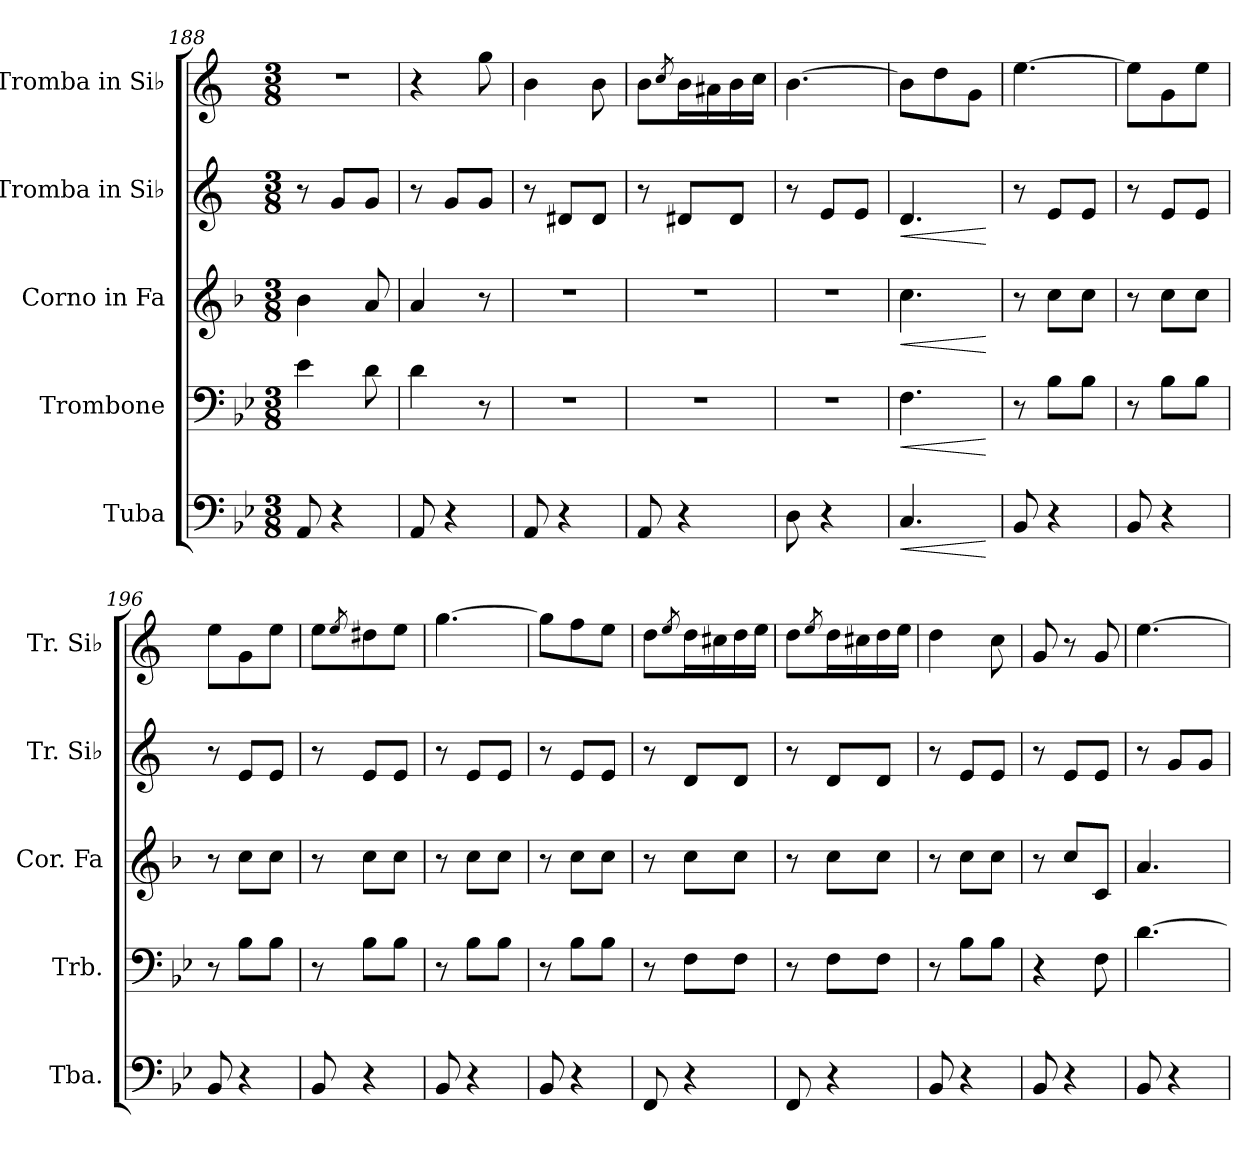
**kern	**dynam	**kern	**dynam	**kern	**dynam	**kern	**dynam	**kern
*part5	*part5	*part4	*part4	*part3	*part3	*part2	*part2	*part1
*staff5	*staff5	*staff4	*staff4	*staff3	*staff3	*staff2	*staff2	*staff1
*I"Tuba	*	*I"Trombone	*	*I"Corno in Fa	*	*I"Tromba in Si♭	*	*I"Tromba in Si♭
*I'Tba.	*	*I'Trb.	*	*I'Cor. Fa	*	*I'Tr. Si♭	*	*I'Tr. Si♭
*clefF4	*	*clefF4	*	*clefG2	*	*clefG2	*	*clefG2
*	*	*	*	*ITrd4c7	*	*ITrd1c2	*	*ITrd1c2
*k[b-e-]	*	*k[b-e-]	*	*k[b-e-]	*	*k[b-e-]	*	*k[b-e-]
*M3/8	*	*M3/8	*	*M3/8	*	*M3/8	*	*M3/8
=188	=188	=188	=188	=188	=188	=188	=188	=188
8AA/	.	4e-\	.	4e-\	.	8r	.	4.r
4r	.	.	.	.	.	8f/L	.	.
.	.	8d\	.	8d/	.	8f/J	.	.
=189	=189	=189	=189	=189	=189	=189	=189	=189
8AA/	.	4d\	.	4d/	.	8r	.	4r
4r	.	.	.	.	.	8f/L	.	.
.	.	8r	.	8r	.	8f/J	.	8ff\
!!LO:PB:g=z
=190	=190	=190	=190	=190	=190	=190	=190	=190
8AA/	.	4.r	.	4.r	.	8r	.	4a\
4r	.	.	.	.	.	8c#X/L	.	.
.	.	.	.	.	.	8c#/J	.	8a\
=191	=191	=191	=191	=191	=191	=191	=191	=191
8AA/	.	4.r	.	4.r	.	8r	.	8a\L
.	.	.	.	.	.	.	.	8qb-/
4r	.	.	.	.	.	8c#X/L	.	16a\L
.	.	.	.	.	.	.	.	16g#X\
.	.	.	.	.	.	8c#/J	.	16a\
.	.	.	.	.	.	.	.	16b-\JJ
=192	=192	=192	=192	=192	=192	=192	=192	=192
8D\	.	4.r	.	4.r	.	8r	.	[4.a\
4r	.	.	.	.	.	8d/L	.	.
.	.	.	.	.	.	8d/J	.	.
=193	=193	=193	=193	=193	=193	=193	=193	=193
!	!LO:HP:b	!	!LO:HP:b	!	!LO:HP:b	!	!LO:HP:b	!
4.C/	<	4.F\	<	4.f\	<	4.c/	<	8a\L]
.	.	.	.	.	.	.	.	8cc\
.	.	.	.	.	.	.	.	8f\J
.	[	.	[	.	[	.	[	.
=194	=194	=194	=194	=194	=194	=194	=194	=194
8BB-/	.	8r	.	8r	.	8r	.	[4.dd\
4r	.	8B-\L	.	8f\L	.	8d/L	.	.
.	.	8B-\J	.	8f\J	.	8d/J	.	.
=195	=195	=195	=195	=195	=195	=195	=195	=195
8BB-/	.	8r	.	8r	.	8r	.	8dd\L]
4r	.	8B-\L	.	8f\L	.	8d/L	.	8f\
.	.	8B-\J	.	8f\J	.	8d/J	.	8dd\J
=196	=196	=196	=196	=196	=196	=196	=196	=196
8BB-/	.	8r	.	8r	.	8r	.	8dd\L
4r	.	8B-\L	.	8f\L	.	8d/L	.	8f\
.	.	8B-\J	.	8f\J	.	8d/J	.	8dd\J
=197	=197	=197	=197	=197	=197	=197	=197	=197
8BB-/	.	8r	.	8r	.	8r	.	8dd\L
.	.	.	.	.	.	.	.	8qdd/
4r	.	8B-\L	.	8f\L	.	8d/L	.	8cc#X\
.	.	8B-\J	.	8f\J	.	8d/J	.	8dd\J
=198	=198	=198	=198	=198	=198	=198	=198	=198
8BB-/	.	8r	.	8r	.	8r	.	[4.ff\
4r	.	8B-\L	.	8f\L	.	8d/L	.	.
.	.	8B-\J	.	8f\J	.	8d/J	.	.
=199	=199	=199	=199	=199	=199	=199	=199	=199
8BB-/	.	8r	.	8r	.	8r	.	8ff\L]
4r	.	8B-\L	.	8f\L	.	8d/L	.	8ee-\
.	.	8B-\J	.	8f\J	.	8d/J	.	8dd\J
!!LO:LB:g=z
=200	=200	=200	=200	=200	=200	=200	=200	=200
8FF/	.	8r	.	8r	.	8r	.	8cc\L
.	.	.	.	.	.	.	.	8qdd/
4r	.	8F\L	.	8f\L	.	8c/L	.	16cc\L
.	.	.	.	.	.	.	.	16bn\
.	.	8F\J	.	8f\J	.	8c/J	.	16cc\
.	.	.	.	.	.	.	.	16dd\JJ
=201	=201	=201	=201	=201	=201	=201	=201	=201
8FF/	.	8r	.	8r	.	8r	.	8cc\L
.	.	.	.	.	.	.	.	8qdd/
4r	.	8F\L	.	8f\L	.	8c/L	.	16cc\L
.	.	.	.	.	.	.	.	16bn\
.	.	8F\J	.	8f\J	.	8c/J	.	16cc\
.	.	.	.	.	.	.	.	16dd\JJ
=202	=202	=202	=202	=202	=202	=202	=202	=202
8BB-/	.	8r	.	8r	.	8r	.	4cc\
4r	.	8B-\L	.	8f\L	.	8d/L	.	.
.	.	8B-\J	.	8f\J	.	8d/J	.	8b-\
=203	=203	=203	=203	=203	=203	=203	=203	=203
8BB-/	.	4r	.	8r	.	8r	.	8f/
4r	.	.	.	8f/L	.	8d/L	.	8r
.	.	8F\	.	8F/J	.	8d/J	.	8f/
=204	=204	=204	=204	=204	=204	=204	=204	=204
8BB-/	.	[4.d\	.	4.d/	.	8r	.	[4.dd\
4r	.	.	.	.	.	8f/L	.	.
.	.	.	.	.	.	8f/J	.	.
=	=	=	=	=	=	=	=	=
*-	*-	*-	*-	*-	*-	*-	*-	*-
